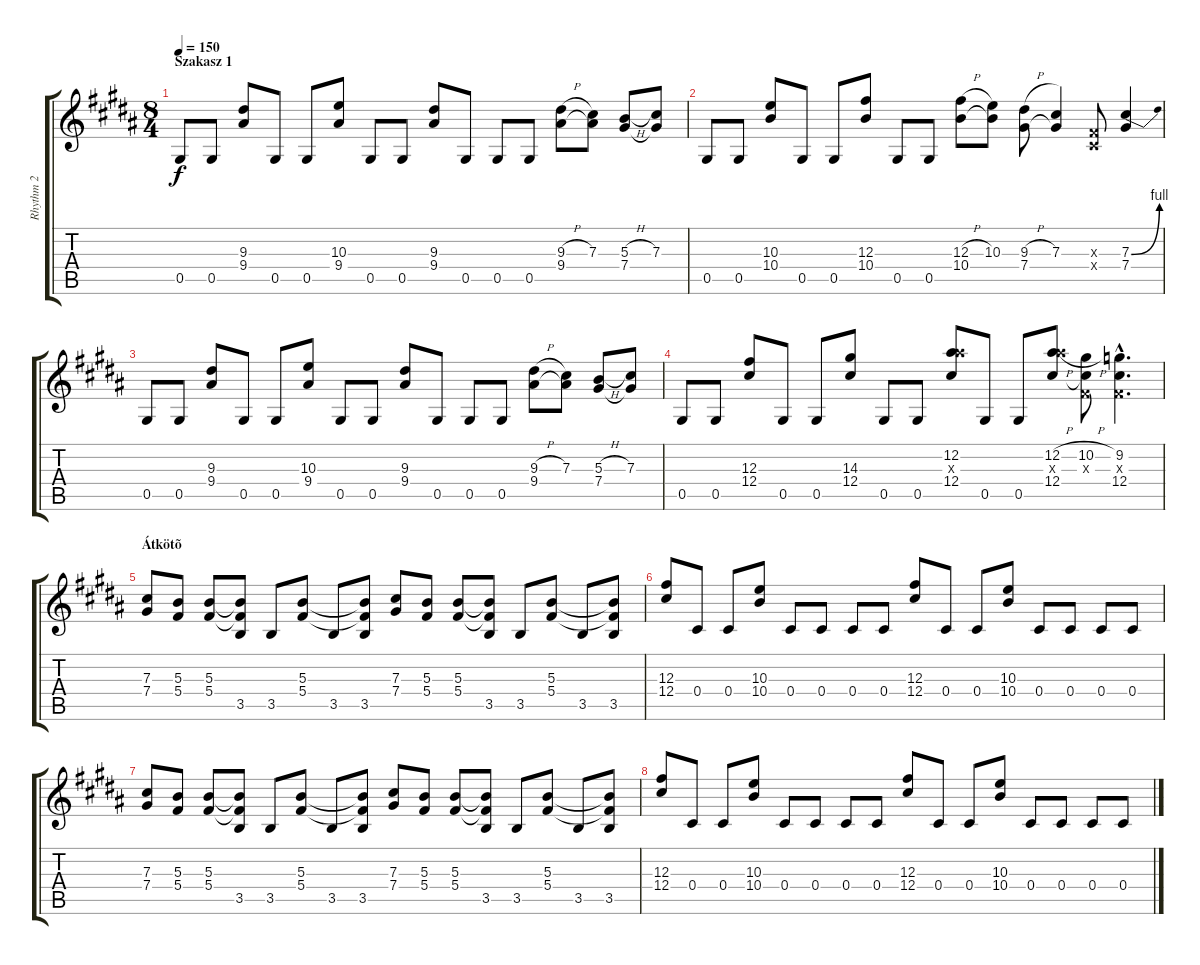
\track ("Rhythm 2" "Rhythm 2") {instrument distortionguitar}
\staff {score tabs}
\tuning (Eb4 Bb3 Gb3 Db3 Ab2 Eb2) {hide}
\ts (8 4)
\section ("" "Szakasz 1")
\tempo 150
\clef g2
\ks g#minor
0.5.8{dy f} 0.5.8 (9.3 9.4).8 0.5.8 0.5.8 (10.3 9.4).8 0.5.8 0.5.8 (9.3 9.4).8 0.5.8 0.5.8 0.5.8 (9.3{h} 9.4).8 (7.3 9.4{t}).8 (5.3{h} 7.4).8 (7.3 7.4{t}).8 |
0.5.8 0.5.8 (10.3 10.4).8 0.5.8 0.5.8 (12.3 10.4).8 0.5.8 0.5.8 (12.3{h} 10.4).8 (10.3 10.4{t}).8 (9.3{h} 7.4).8 (7.3 7.4{t}).4 (0.3{x} 0.4{x}).8 (7.3{be (bend 0 0 60 4)} 7.4).4 |
0.5.8 0.5.8 (9.3 9.4).8 0.5.8 0.5.8 (10.3 9.4).8 0.5.8 0.5.8 (9.3 9.4).8 0.5.8 0.5.8 0.5.8 (9.3{h} 9.4).8 (7.3 9.4{t}).8 (5.3{h} 7.4).8 (7.3 7.4{t}).8 |
0.5.8 0.5.8 (12.3 12.4).8 0.5.8 0.5.8 (14.3 12.4).8 0.5.8 0.5.8 (12.2 16.3{x} 12.4).8 0.5.8 0.5.8 (12.2{h} 16.3{x} 12.4).8 (10.2{h} 0.3{x} 12.4{t}).8 (9.2{hac} 0.3{hac x} 12.4{hac}).4{d} |
\section ("" "Átkötõ")
(7.3 7.4).8 (5.3 5.4).8 (5.3 5.4).8 (5.3{t} 5.4{t} 3.5).8 3.5.8 (5.3 5.4).8 3.5.8 (5.3{t} 5.4{t} 3.5).8 (7.3 7.4).8 (5.3 5.4).8 (5.3 5.4).8 (5.3{t} 5.4{t} 3.5).8 3.5.8 (5.3 5.4).8 3.5.8 (5.3{t} 5.4{t} 3.5).8 |
(12.3 12.4).8 0.4.8 0.4.8 (10.3 10.4).8 0.4.8 0.4.8 0.4.8 0.4.8 (12.3 12.4).8 0.4.8 0.4.8 (10.3 10.4).8 0.4.8 0.4.8 0.4.8 0.4.8 |
(7.3 7.4).8 (5.3 5.4).8 (5.3 5.4).8 (5.3{t} 5.4{t} 3.5).8 3.5.8 (5.3 5.4).8 3.5.8 (5.3{t} 5.4{t} 3.5).8 (7.3 7.4).8 (5.3 5.4).8 (5.3 5.4).8 (5.3{t} 5.4{t} 3.5).8 3.5.8 (5.3 5.4).8 3.5.8 (5.3{t} 5.4{t} 3.5).8 |
(12.3 12.4).8 0.4.8 0.4.8 (10.3 10.4).8 0.4.8 0.4.8 0.4.8 0.4.8 (12.3 12.4).8 0.4.8 0.4.8 (10.3 10.4).8 0.4.8 0.4.8 0.4.8 0.4.8
